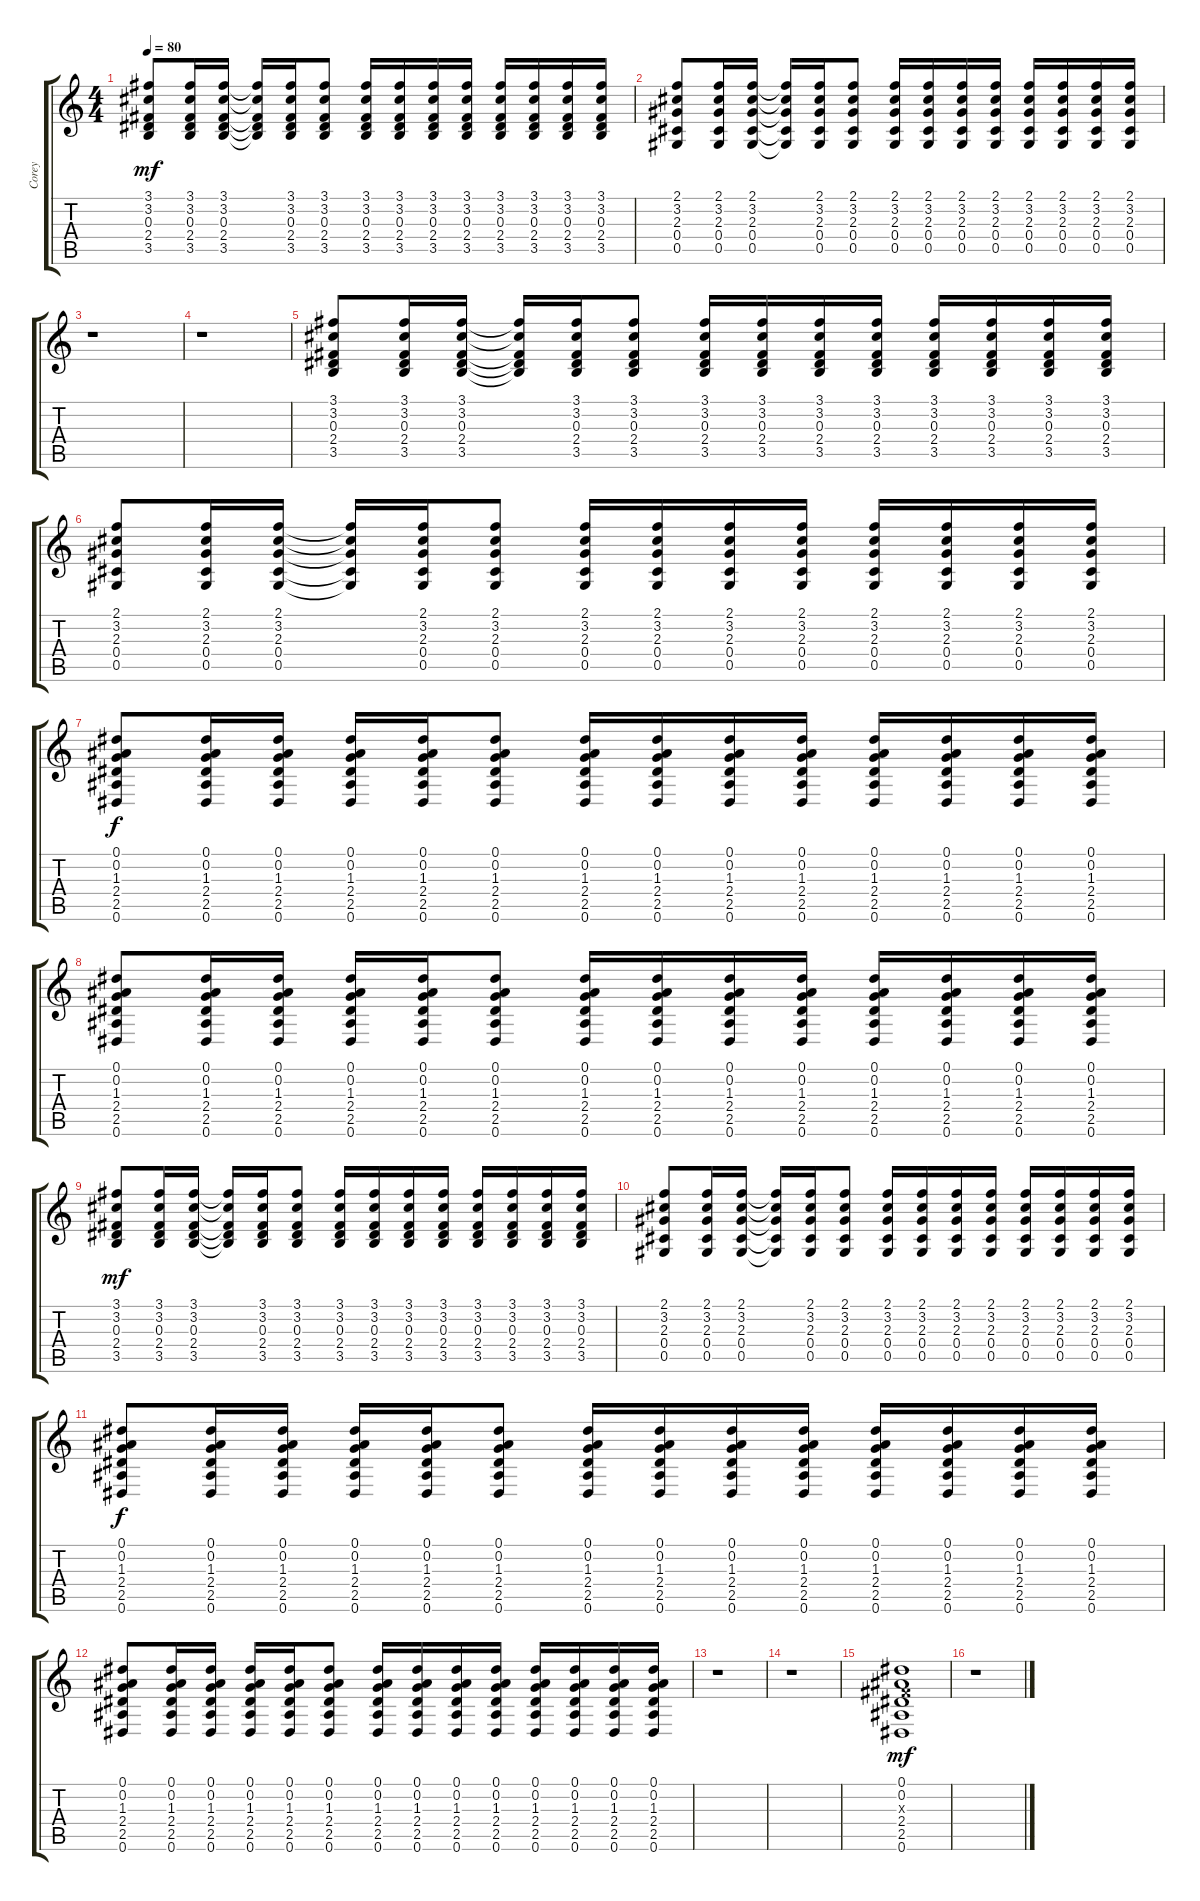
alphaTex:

\track ("Corey " "Corey ") {instrument acousticguitarnylon}
\staff {score tabs}
\tuning (Eb4 Bb3 Gb3 Db3 Ab2 Eb2) {hide}
\ts (4 4)
\tempo 80
\clef g2
\ks c
(3.1 3.2 0.3 2.4 3.5).8{dy mf} (3.1 3.2 0.3 2.4 3.5).16 (3.1 3.2 0.3 2.4 3.5).16 (3.1{t} 3.2{t} 0.3{t} 2.4{t} 3.5{t}).16 (3.1 3.2 0.3 2.4 3.5).16 (3.1 3.2 0.3 2.4 3.5).8 (3.1 3.2 0.3 2.4 3.5).16 (3.1 3.2 0.3 2.4 3.5).16 (3.1 3.2 0.3 2.4 3.5).16 (3.1 3.2 0.3 2.4 3.5).16 (3.1 3.2 0.3 2.4 3.5).16 (3.1 3.2 0.3 2.4 3.5).16 (3.1 3.2 0.3 2.4 3.5).16 (3.1 3.2 0.3 2.4 3.5).16 |
(2.1 3.2 2.3 0.4 0.5).8 (2.1 3.2 2.3 0.4 0.5).16 (2.1 3.2 2.3 0.4 0.5).16 (2.1{t} 3.2{t} 2.3{t} 0.4{t} 0.5{t}).16 (2.1 3.2 2.3 0.4 0.5).16 (2.1 3.2 2.3 0.4 0.5).8 (2.1 3.2 2.3 0.4 0.5).16 (2.1 3.2 2.3 0.4 0.5).16 (2.1 3.2 2.3 0.4 0.5).16 (2.1 3.2 2.3 0.4 0.5).16 (2.1 3.2 2.3 0.4 0.5).16 (2.1 3.2 2.3 0.4 0.5).16 (2.1 3.2 2.3 0.4 0.5).16 (2.1 3.2 2.3 0.4 0.5).16 |
r.1 |
r.1 |
(3.1 3.2 0.3 2.4 3.5).8 (3.1 3.2 0.3 2.4 3.5).16 (3.1 3.2 0.3 2.4 3.5).16 (3.1{t} 3.2{t} 0.3{t} 2.4{t} 3.5{t}).16 (3.1 3.2 0.3 2.4 3.5).16 (3.1 3.2 0.3 2.4 3.5).8 (3.1 3.2 0.3 2.4 3.5).16 (3.1 3.2 0.3 2.4 3.5).16 (3.1 3.2 0.3 2.4 3.5).16 (3.1 3.2 0.3 2.4 3.5).16 (3.1 3.2 0.3 2.4 3.5).16 (3.1 3.2 0.3 2.4 3.5).16 (3.1 3.2 0.3 2.4 3.5).16 (3.1 3.2 0.3 2.4 3.5).16 |
(2.1 3.2 2.3 0.4 0.5).8 (2.1 3.2 2.3 0.4 0.5).16 (2.1 3.2 2.3 0.4 0.5).16 (2.1{t} 3.2{t} 2.3{t} 0.4{t} 0.5{t}).16 (2.1 3.2 2.3 0.4 0.5).16 (2.1 3.2 2.3 0.4 0.5).8 (2.1 3.2 2.3 0.4 0.5).16 (2.1 3.2 2.3 0.4 0.5).16 (2.1 3.2 2.3 0.4 0.5).16 (2.1 3.2 2.3 0.4 0.5).16 (2.1 3.2 2.3 0.4 0.5).16 (2.1 3.2 2.3 0.4 0.5).16 (2.1 3.2 2.3 0.4 0.5).16 (2.1 3.2 2.3 0.4 0.5).16 |
(0.1 0.2 1.3 2.4 2.5 0.6).8{dy f} (0.1 0.2 1.3 2.4 2.5 0.6).16 (0.1 0.2 1.3 2.4 2.5 0.6).16 (0.1 0.2 1.3 2.4 2.5 0.6).16 (0.1 0.2 1.3 2.4 2.5 0.6).16 (0.1 0.2 1.3 2.4 2.5 0.6).8 (0.1 0.2 1.3 2.4 2.5 0.6).16 (0.1 0.2 1.3 2.4 2.5 0.6).16 (0.1 0.2 1.3 2.4 2.5 0.6).16 (0.1 0.2 1.3 2.4 2.5 0.6).16 (0.1 0.2 1.3 2.4 2.5 0.6).16 (0.1 0.2 1.3 2.4 2.5 0.6).16 (0.1 0.2 1.3 2.4 2.5 0.6).16 (0.1 0.2 1.3 2.4 2.5 0.6).16 |
(0.1 0.2 1.3 2.4 2.5 0.6).8 (0.1 0.2 1.3 2.4 2.5 0.6).16 (0.1 0.2 1.3 2.4 2.5 0.6).16 (0.1 0.2 1.3 2.4 2.5 0.6).16 (0.1 0.2 1.3 2.4 2.5 0.6).16 (0.1 0.2 1.3 2.4 2.5 0.6).8 (0.1 0.2 1.3 2.4 2.5 0.6).16 (0.1 0.2 1.3 2.4 2.5 0.6).16 (0.1 0.2 1.3 2.4 2.5 0.6).16 (0.1 0.2 1.3 2.4 2.5 0.6).16 (0.1 0.2 1.3 2.4 2.5 0.6).16 (0.1 0.2 1.3 2.4 2.5 0.6).16 (0.1 0.2 1.3 2.4 2.5 0.6).16 (0.1 0.2 1.3 2.4 2.5 0.6).16 |
(3.1 3.2 0.3 2.4 3.5).8{dy mf} (3.1 3.2 0.3 2.4 3.5).16 (3.1 3.2 0.3 2.4 3.5).16 (3.1{t} 3.2{t} 0.3{t} 2.4{t} 3.5{t}).16 (3.1 3.2 0.3 2.4 3.5).16 (3.1 3.2 0.3 2.4 3.5).8 (3.1 3.2 0.3 2.4 3.5).16 (3.1 3.2 0.3 2.4 3.5).16 (3.1 3.2 0.3 2.4 3.5).16 (3.1 3.2 0.3 2.4 3.5).16 (3.1 3.2 0.3 2.4 3.5).16 (3.1 3.2 0.3 2.4 3.5).16 (3.1 3.2 0.3 2.4 3.5).16 (3.1 3.2 0.3 2.4 3.5).16 |
(2.1 3.2 2.3 0.4 0.5).8 (2.1 3.2 2.3 0.4 0.5).16 (2.1 3.2 2.3 0.4 0.5).16 (2.1{t} 3.2{t} 2.3{t} 0.4{t} 0.5{t}).16 (2.1 3.2 2.3 0.4 0.5).16 (2.1 3.2 2.3 0.4 0.5).8 (2.1 3.2 2.3 0.4 0.5).16 (2.1 3.2 2.3 0.4 0.5).16 (2.1 3.2 2.3 0.4 0.5).16 (2.1 3.2 2.3 0.4 0.5).16 (2.1 3.2 2.3 0.4 0.5).16 (2.1 3.2 2.3 0.4 0.5).16 (2.1 3.2 2.3 0.4 0.5).16 (2.1 3.2 2.3 0.4 0.5).16 |
(0.1 0.2 1.3 2.4 2.5 0.6).8{dy f} (0.1 0.2 1.3 2.4 2.5 0.6).16 (0.1 0.2 1.3 2.4 2.5 0.6).16 (0.1 0.2 1.3 2.4 2.5 0.6).16 (0.1 0.2 1.3 2.4 2.5 0.6).16 (0.1 0.2 1.3 2.4 2.5 0.6).8 (0.1 0.2 1.3 2.4 2.5 0.6).16 (0.1 0.2 1.3 2.4 2.5 0.6).16 (0.1 0.2 1.3 2.4 2.5 0.6).16 (0.1 0.2 1.3 2.4 2.5 0.6).16 (0.1 0.2 1.3 2.4 2.5 0.6).16 (0.1 0.2 1.3 2.4 2.5 0.6).16 (0.1 0.2 1.3 2.4 2.5 0.6).16 (0.1 0.2 1.3 2.4 2.5 0.6).16 |
(0.1 0.2 1.3 2.4 2.5 0.6).8 (0.1 0.2 1.3 2.4 2.5 0.6).16 (0.1 0.2 1.3 2.4 2.5 0.6).16 (0.1 0.2 1.3 2.4 2.5 0.6).16 (0.1 0.2 1.3 2.4 2.5 0.6).16 (0.1 0.2 1.3 2.4 2.5 0.6).8 (0.1 0.2 1.3 2.4 2.5 0.6).16 (0.1 0.2 1.3 2.4 2.5 0.6).16 (0.1 0.2 1.3 2.4 2.5 0.6).16 (0.1 0.2 1.3 2.4 2.5 0.6).16 (0.1 0.2 1.3 2.4 2.5 0.6).16 (0.1 0.2 1.3 2.4 2.5 0.6).16 (0.1 0.2 1.3 2.4 2.5 0.6).16 (0.1 0.2 1.3 2.4 2.5 0.6).16 |
r.1 |
r.1 |
(0.1 0.2 0.3{x} 2.4 2.5 0.6).1{dy mf} |
r.1
